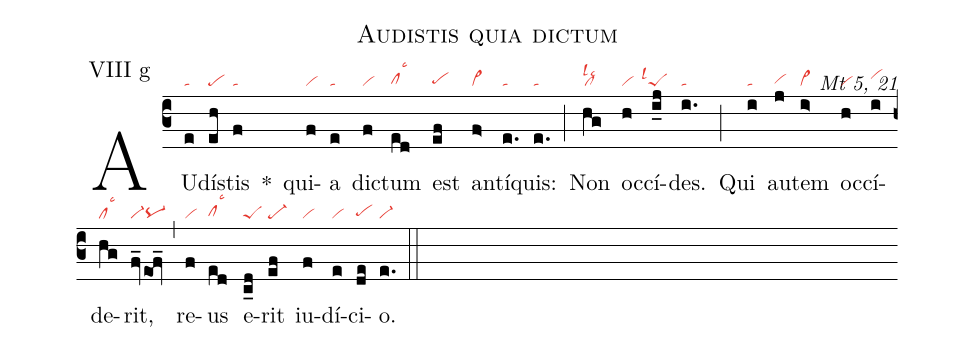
name: Audistis quia dictum;
commentary: Mt 5, 21;
annotation: VIII g;
mode: 8;
nabc-lines: 1;
%%
(c3)
AU(e|ta)dí(eh|pe)stis(f|ta) *()
qui(f|vi)a(e|ta) di(f|vi)ctum(ed|clhglsc3) est(ef|pehg) an(f>|vi>)tí(e.|ta)quis:(e.|ta) (;)
Non(hg|cllsl2lsc2) oc(h|vi)cí(i_j|```peSlsl1)des.(i.|ta) (;)
Qui(i|ta) au(j|vihg)tem(i>|vi>) oc(h|vi)cí(i|vihi)de(hg|cllsc3)rit,(fv_eOf_|vi-pq-) (,)
re(f|vi)us(ed|clhglsc3) e(c_d|peS)rit(ef|pe-) iu(f|vi)dí(e|vi)ci(de|pehg)o.(e.|vi-) (::)
